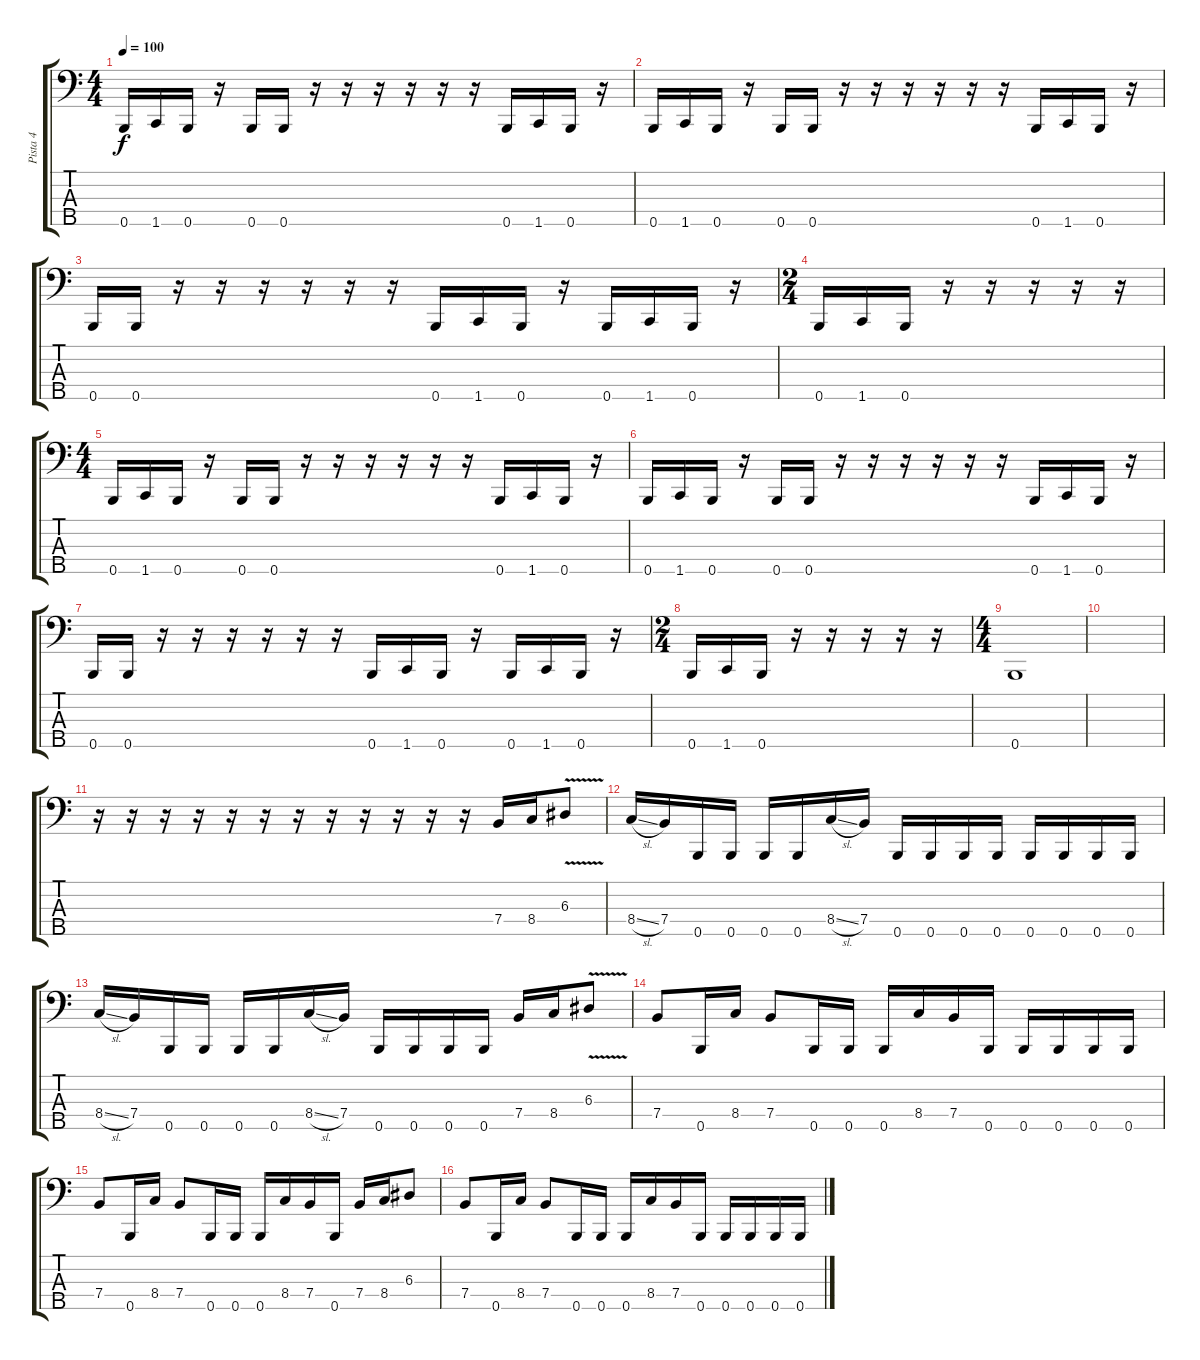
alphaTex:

\track ("Pista 4" "Pista 4") {instrument electricbassfinger}
\staff {score tabs}
\tuning (G2 D2 A1 E1 B0) {hide}
\ts (4 4)
\tempo 100
\clef f4
\ks c
0.5.16{dy f} 1.5.16 0.5.16 r.16 0.5.16 0.5.16 r.16 r.16 r.16 r.16 r.16 r.16 0.5.16 1.5.16 0.5.16 r.16 |
0.5.16 1.5.16 0.5.16 r.16 0.5.16 0.5.16 r.16 r.16 r.16 r.16 r.16 r.16 0.5.16 1.5.16 0.5.16 r.16 |
0.5.16 0.5.16 r.16 r.16 r.16 r.16 r.16 r.16 0.5.16 1.5.16 0.5.16 r.16 0.5.16 1.5.16 0.5.16 r.16 |
\ts (2 4)
0.5.16 1.5.16 0.5.16 r.16 r.16 r.16 r.16 r.16 |
\ts (4 4)
0.5.16 1.5.16 0.5.16 r.16 0.5.16 0.5.16 r.16 r.16 r.16 r.16 r.16 r.16 0.5.16 1.5.16 0.5.16 r.16 |
0.5.16 1.5.16 0.5.16 r.16 0.5.16 0.5.16 r.16 r.16 r.16 r.16 r.16 r.16 0.5.16 1.5.16 0.5.16 r.16 |
0.5.16 0.5.16 r.16 r.16 r.16 r.16 r.16 r.16 0.5.16 1.5.16 0.5.16 r.16 0.5.16 1.5.16 0.5.16 r.16 |
\ts (2 4)
0.5.16 1.5.16 0.5.16 r.16 r.16 r.16 r.16 r.16 |
\ts (4 4)
0.5.1 |
|
r.16 r.16 r.16 r.16 r.16 r.16 r.16 r.16 r.16 r.16 r.16 r.16 7.4.16 8.4.16 6.3{v}.8 |
8.4{sl}.16 7.4.16 0.5.16 0.5.16 0.5.16 0.5.16 8.4{sl}.16 7.4.16 0.5.16 0.5.16 0.5.16 0.5.16 0.5.16 0.5.16 0.5.16 0.5.16 |
8.4{sl}.16 7.4.16 0.5.16 0.5.16 0.5.16 0.5.16 8.4{sl}.16 7.4.16 0.5.16 0.5.16 0.5.16 0.5.16 7.4.16 8.4.16 6.3{v}.8 |
7.4.8 0.5.16 8.4.16 7.4.8 0.5.16 0.5.16 0.5.16 8.4.16 7.4.16 0.5.16 0.5.16 0.5.16 0.5.16 0.5.16 |
7.4.8 0.5.16 8.4.16 7.4.8 0.5.16 0.5.16 0.5.16 8.4.16 7.4.16 0.5.16 7.4.16 8.4.16 6.3.8 |
7.4.8 0.5.16 8.4.16 7.4.8 0.5.16 0.5.16 0.5.16 8.4.16 7.4.16 0.5.16 0.5.16 0.5.16 0.5.16 0.5.16
